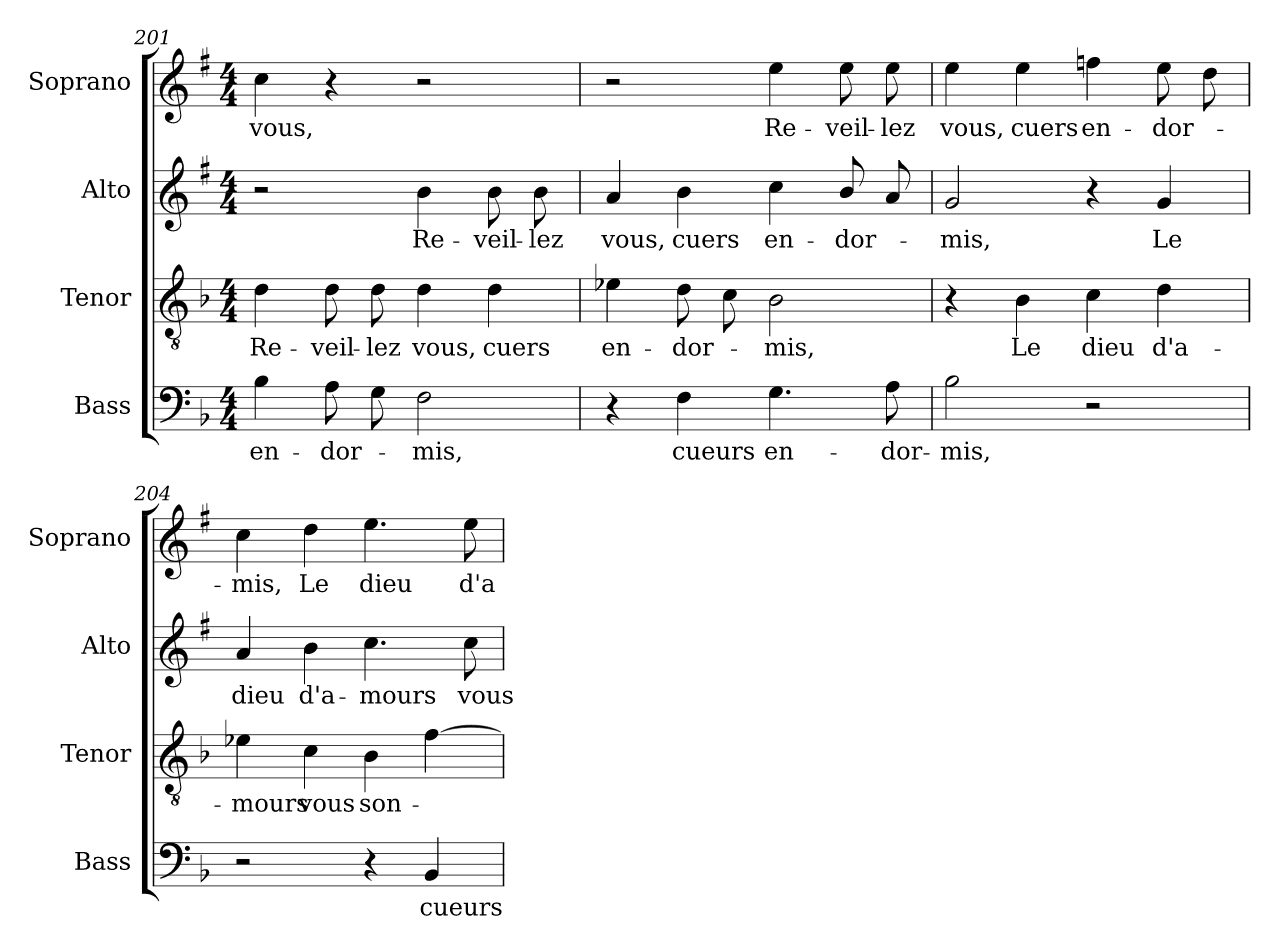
**kern	**text	**kern	**text	**kern	**text	**kern	**text
*part4	*part4	*part3	*part3	*part2	*part2	*part1	*part1
*staff4	*staff4	*staff3	*staff3	*staff2	*staff2	*staff1	*staff1
*I"Bass	*	*I"Tenor	*	*I"Alto	*	*I"Soprano	*
*I'Bass	*	*I'Tenor	*	*I'Alto	*	*I'Soprano	*
*clefF4	*	*clefGv2	*	*clefG2	*	*clefG2	*
*	*	*	*	*ITrd1c2	*	*ITrd1c2	*
*k[b-]	*	*k[b-]	*	*k[b-]	*	*k[b-]	*
*d:	*	*d:	*	*d:	*	*d:	*
*M4/4	*	*M4/4	*	*M4/4	*	*M4/4	*
=201	=201	=201	=201	=201	=201	=201	=201
!	!LO:LY:b:color=#000000	!	!	!	!	!	!
!	!	!	!LO:LY:b:color=#000000	!	!	!	!
!	!	!	!	!	!	!	!LO:LY:b:color=#000000
4B-i\	en-	4di\	Re-	2r	.	4b-i\	vous,
!	!LO:LY:b:color=#000000	!	!	!	!	!	!
!	!	!	!LO:LY:b:color=#000000	!	!	!	!
8Ai\	-dor-	8di\	-veil-	.	.	4r	.
!	!	!	!LO:LY:b:color=#000000	!	!	!	!
8Gi\	.	8di\	-lez	.	.	.	.
!	!LO:LY:b:color=#000000	!	!	!	!	!	!
!	!	!	!LO:LY:b:color=#000000	!	!	!	!
!	!	!	!	!	!LO:LY:b:color=#000000	!	!
2Fi\	-mis,	4di\	vous,	4ai\	Re-	2r	.
!	!	!	!LO:LY:b:color=#000000	!	!	!	!
!	!	!	!	!	!LO:LY:b:color=#000000	!	!
.	.	4di\	cuers	8ai\	-veil-	.	.
!	!	!	!	!	!LO:LY:b:color=#000000	!	!
.	.	.	.	8ai\	-lez	.	.
!!LO:LB:g=z
=202	=202	=202	=202	=202	=202	=202	=202
!	!	!	!LO:LY:b:color=#000000	!	!	!	!
!	!	!	!	!	!LO:LY:b:color=#000000	!	!
4r	.	4e-Xi\	en-	4gi/	vous,	2r	.
!	!LO:LY:b:color=#000000	!	!	!	!	!	!
!	!	!	!LO:LY:b:color=#000000	!	!	!	!
!	!	!	!	!	!LO:LY:b:color=#000000	!	!
4Fi\	cueurs	8di\	-dor-	4ai\	cuers	.	.
.	.	8ci\	.	.	.	.	.
!	!LO:LY:b:color=#000000	!	!	!	!	!	!
!	!	!	!LO:LY:b:color=#000000	!	!	!	!
!	!	!	!	!	!LO:LY:b:color=#000000	!	!
!	!	!	!	!	!	!	!LO:LY:b:color=#000000
4.Gi\	en-	2B-i\	-mis,	4b-i\	en-	4ddi\	Re-
!	!	!	!	!	!LO:LY:b:color=#000000	!	!
!	!	!	!	!	!	!	!LO:LY:b:color=#000000
.	.	.	.	8ai/	-dor-	8ddi\	-veil-
!	!LO:LY:b:color=#000000	!	!	!	!	!	!
!	!	!	!	!	!	!	!LO:LY:b:color=#000000
8Ai\	-dor-	.	.	8gi/	.	8ddi\	-lez
=203	=203	=203	=203	=203	=203	=203	=203
!	!LO:LY:b:color=#000000	!	!	!	!	!	!
!	!	!	!	!	!LO:LY:b:color=#000000	!	!
!	!	!	!	!	!	!	!LO:LY:b:color=#000000
2B-i\	-mis,	4r	.	2fi/	-mis,	4ddi\	vous,
!	!	!	!LO:LY:b:color=#000000	!	!	!	!
!	!	!	!	!	!	!	!LO:LY:b:color=#000000
.	.	4B-i\	Le	.	.	4ddi\	cuers
!	!	!	!LO:LY:b:color=#000000	!	!	!	!
!	!	!	!	!	!	!	!LO:LY:b:color=#000000
2r	.	4ci\	dieu	4r	.	4ee-Xi\	en-
!	!	!	!LO:LY:b:color=#000000	!	!	!	!
!	!	!	!	!	!LO:LY:b:color=#000000	!	!
!	!	!	!	!	!	!	!LO:LY:b:color=#000000
.	.	4di\	d'a-	4fi/	Le	8ddi\	-dor-
.	.	.	.	.	.	8cci\	.
=204	=204	=204	=204	=204	=204	=204	=204
!	!	!	!LO:LY:b:color=#000000	!	!	!	!
!	!	!	!	!	!LO:LY:b:color=#000000	!	!
!	!	!	!	!	!	!	!LO:LY:b:color=#000000
2r	.	4e-Xi\	-mours	4gi/	dieu	4b-i\	-mis,
!	!	!	!LO:LY:b:color=#000000	!	!	!	!
!	!	!	!	!	!LO:LY:b:color=#000000	!	!
!	!	!	!	!	!	!	!LO:LY:b:color=#000000
.	.	4ci\	vous	4ai\	d'a-	4cci\	Le
!	!	!	!LO:LY:b:color=#000000	!	!	!	!
!	!	!	!	!	!LO:LY:b:color=#000000	!	!
!	!	!	!	!	!	!	!LO:LY:b:color=#000000
4r	.	4B-i\	son-	4.b-i\	-mours	4.ddi\	dieu
!	!LO:LY:b:color=#000000	!	!	!	!	!	!
4BB-i/	cueurs	[4fi\	.	.	.	.	.
!	!	!	!	!	!LO:LY:b:color=#000000	!	!
!	!	!	!	!	!	!	!LO:LY:b:color=#000000
.	.	.	.	8b-i\	vous	8ddi\	d'a-
=	=	=	=	=	=	=	=
*-	*-	*-	*-	*-	*-	*-	*-
